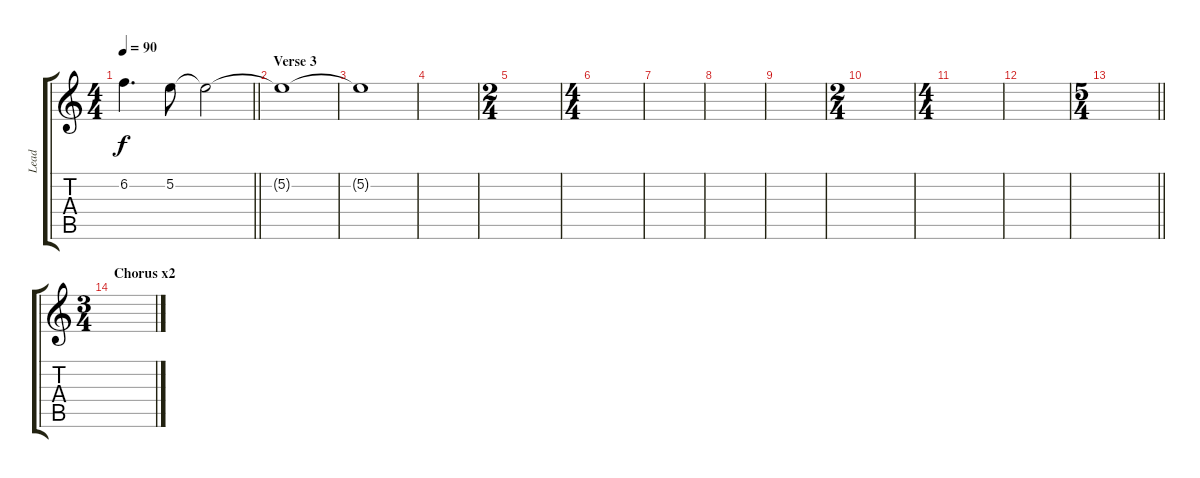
\track ("Lead" "Lead") {instrument distortionguitar}
\staff {score tabs}
\tuning (E4 B3 G3 D3 A2 E2) {hide}
\ts (4 4)
\tempo 90
\clef g2
\barLineRight lightlight
\ks c
6.2.4{d dy f} 5.2.8 5.2{t}.2 |
\section ("" "Verse 3")
5.2{t}.1 |
5.2{t}.1 |
|
\ts (2 4)
|
\ts (4 4)
|
|
|
|
\ts (2 4)
|
\ts (4 4)
|
|
\ts (5 4)
\barLineRight lightlight
|
\ts (3 4)
\section ("" "Chorus x2")
